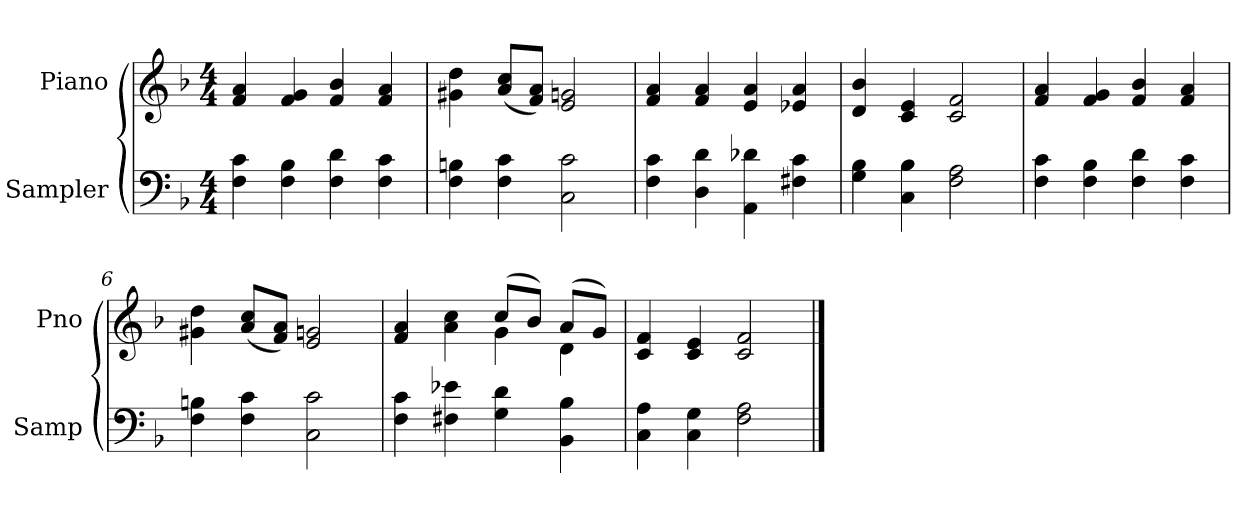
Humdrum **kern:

**kern	**kern
*part2	*part1
*staff2	*staff1
*I"Sampler	*I"Piano
*I'Samp	*I'Pno
*clefF4	*clefG2
*k[b-]	*k[b-]
*F:	*F:
*M4/4	*M4/4
=1	=1
4F\ 4c\	4f/ 4a/
4F\ 4B-\	4f/ 4g/
4F\ 4d\	4f/ 4b-/
4F\ 4c\	4f/ 4a/
=2	=2
4F\ 4Bn\	4g#X\ 4dd\
4F\ 4c\	(8a/ 8cc/L
.	8f/ 8a/J)
2C\ 2c\	2e/ 2gn/
=3	=3
4F\ 4c\	4f/ 4a/
4D\ 4d\	4f/ 4a/
4AA\ 4d-X\	4e/ 4a/
4F#X\ 4c\	4e-X/ 4a/
=4	=4
4G\ 4B-\	4d/ 4b-/
4C\ 4B-\	4c/ 4e/
2F\ 2A\	2c/ 2f/
=5	=5
4F\ 4c\	4f/ 4a/
4F\ 4B-\	4f/ 4g/
4F\ 4d\	4f/ 4b-/
4F\ 4c\	4f/ 4a/
=6	=6
4F\ 4Bn\	4g#X\ 4dd\
4F\ 4c\	(8a/ 8cc/L
.	8f/ 8a/J)
2C\ 2c\	2e/ 2gn/
=7	=7
*	*^
4F\ 4c\	4f/ 4a/	2ryy
4F#X\ 4e-X\	4a\ 4cc\	.
4G\ 4d\	(8cc/L	4g
.	8b-/J)	.
4BB-\ 4B-\	(8a/L	4d
.	8g/J)	.
*	*v	*v
=8	=8
4C\ 4A\	4c/ 4f/
4C\ 4G\	4c/ 4e/
2F\ 2A\	2c/ 2f/
==	==
*-	*-
